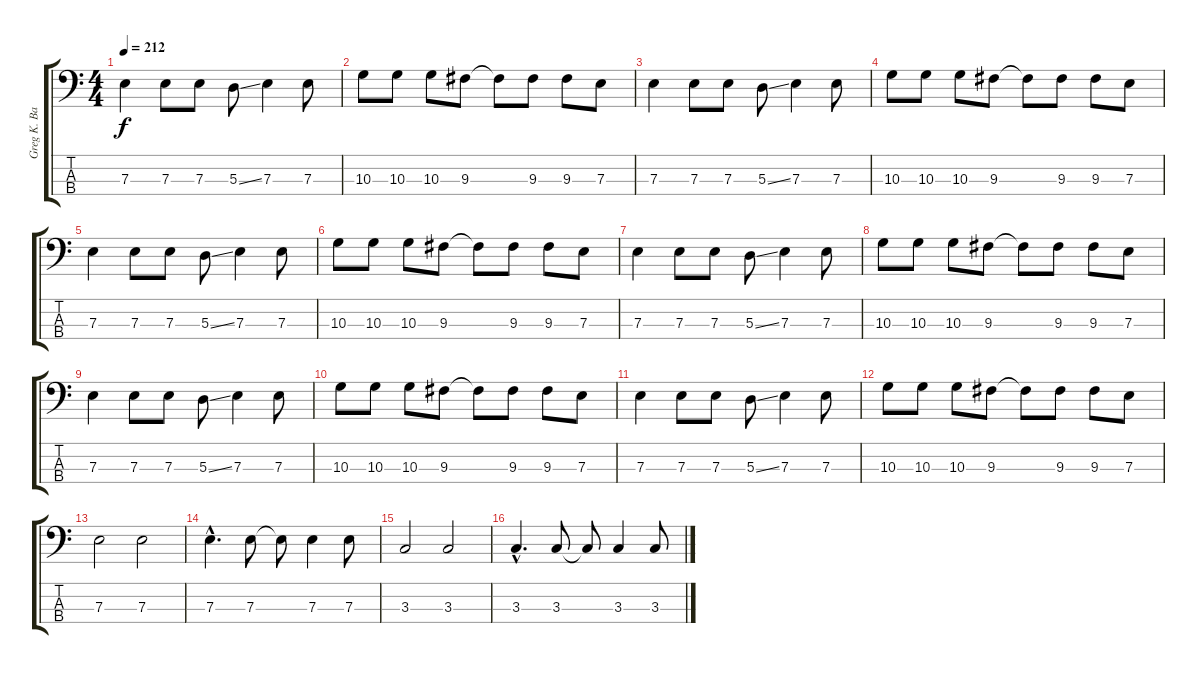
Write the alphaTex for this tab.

\track ("Greg K. Bass" "Greg K. Ba") {instrument electricbasspick}
\staff {score tabs}
\tuning (G2 D2 A1 E1) {hide}
\ts (4 4)
\tempo 212
\clef f4
\ks c
7.3.4{dy f instrument electricbasspick} 7.3.8 7.3.8 5.3{ss}.8 7.3.4 7.3.8 |
10.3.8 10.3.8 10.3.8 9.3.8 9.3{t}.8 9.3.8 9.3.8 7.3.8 |
7.3.4 7.3.8 7.3.8 5.3{ss}.8 7.3.4 7.3.8 |
10.3.8 10.3.8 10.3.8 9.3.8 9.3{t}.8 9.3.8 9.3.8 7.3.8 |
7.3.4 7.3.8 7.3.8 5.3{ss}.8 7.3.4 7.3.8 |
10.3.8 10.3.8 10.3.8 9.3.8 9.3{t}.8 9.3.8 9.3.8 7.3.8 |
7.3.4 7.3.8 7.3.8 5.3{ss}.8 7.3.4 7.3.8 |
10.3.8 10.3.8 10.3.8 9.3.8 9.3{t}.8 9.3.8 9.3.8 7.3.8 |
7.3.4 7.3.8 7.3.8 5.3{ss}.8 7.3.4 7.3.8 |
10.3.8 10.3.8 10.3.8 9.3.8 9.3{t}.8 9.3.8 9.3.8 7.3.8 |
7.3.4 7.3.8 7.3.8 5.3{ss}.8 7.3.4 7.3.8 |
10.3.8 10.3.8 10.3.8 9.3.8 9.3{t}.8 9.3.8 9.3.8 7.3.8 |
7.3.2 7.3.2 |
7.3{hac}.4{d} 7.3.8 7.3{t}.8 7.3.4 7.3.8 |
3.3.2 3.3.2 |
3.3{hac}.4{d} 3.3.8 3.3{t}.8 3.3.4 3.3.8
